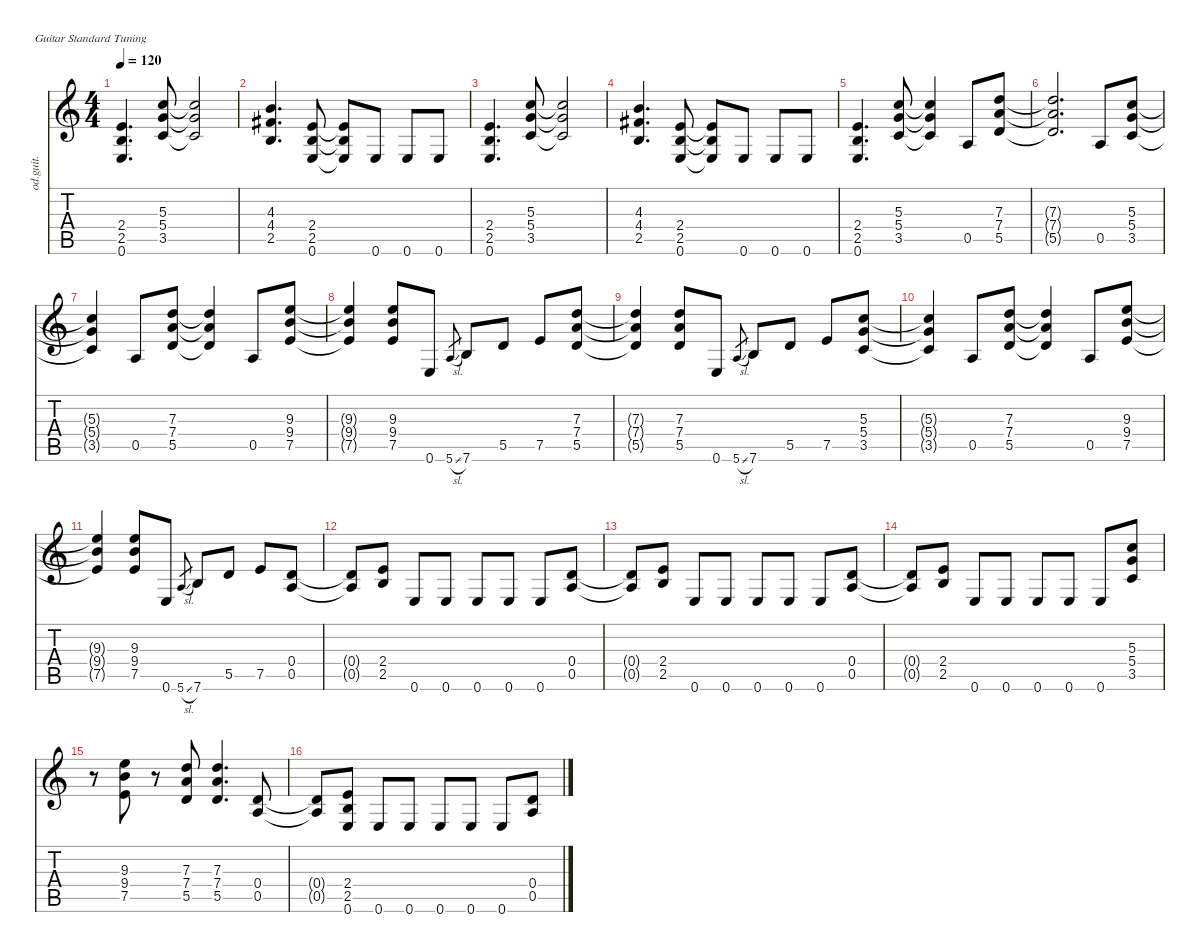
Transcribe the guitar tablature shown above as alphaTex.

\defaultSystemsLayout 4
\hideDynamics
\bracketExtendMode nobrackets
\otherSystemsTrackNameOrientation horizontal
\track ("Guitar 1" "od.guit.") {instrument overdrivenguitar}
\staff {score tabs}
\tuning (E4 B3 G3 D3 A2 E2)
\ts (4 4)
\tempo 120
\clef g2
\ks c
(2.4 2.5 0.6).4{d dy f beam Up} (5.3 5.4 3.5).8{beam Up} (5.3{t} 5.4{t} 3.5{t}).2{beam Up} |
(4.3 4.4{acc #} 2.5).4{d beam Up} (2.4 2.5 0.6).8{beam Up} (2.4{t} 2.5{t} 0.6{t}).8{beam Up} 0.6.8{beam Up} 0.6.8{beam Up} 0.6.8{beam Up} |
(2.4 2.5 0.6).4{d beam Up} (5.3 5.4 3.5).8{beam Up} (5.3{t} 5.4{t} 3.5{t}).2{beam Up} |
(4.3 4.4{acc #} 2.5).4{d beam Up} (2.4 2.5 0.6).8{beam Up} (2.4{t} 2.5{t} 0.6{t}).8{beam Up} 0.6.8{beam Up} 0.6.8{beam Up} 0.6.8{beam Up} |
(2.4 2.5 0.6).4{d beam Up} (5.3 5.4 3.5).8{beam Up} (5.3{t} 5.4{t} 3.5{t}).4{beam Up} 0.5.8{beam Up} (7.3 7.4 5.5).8{beam Up} |
(7.3{t} 7.4{t} 5.5{t}).2{d beam Up} 0.5.8{beam Up} (5.3 5.4 3.5).8{beam Up} |
(5.3{t} 5.4{t} 3.5{t}).4{beam Up} 0.5.8{beam Up} (7.3 7.4 5.5).8{beam Up} (7.3{t} 7.4{t} 5.5{t}).4{beam Up} 0.5.8{beam Up} (9.3 9.4 7.5).8{beam Up} |
(9.3{t} 9.4{t} 7.5{t}).4{beam Up} (9.3 9.4 7.5).8{beam Up} 0.6.8{beam Up} 5.6{sl}.8{gr dy mf beam Up} 7.6.8{dy f beam Up} 5.5.8{beam Up} 7.5.8{beam Up} (7.3 7.4 5.5).8{beam Up} |
(7.3{t} 7.4{t} 5.5{t}).4{beam Up} (7.3 7.4 5.5).8{beam Up} 0.6.8{beam Up} 5.6{sl}.8{gr dy mf beam Up} 7.6.8{dy f beam Up} 5.5.8{beam Up} 7.5.8{beam Up} (5.3 5.4 3.5).8{beam Up} |
(5.3{t} 5.4{t} 3.5{t}).4{beam Up} 0.5.8{beam Up} (7.3 7.4 5.5).8{beam Up} (7.3{t} 7.4{t} 5.5{t}).4{beam Up} 0.5.8{beam Up} (9.3 9.4 7.5).8{beam Up} |
(9.3{t} 9.4{t} 7.5{t}).4{beam Up} (9.3 9.4 7.5).8{beam Up} 0.6.8{beam Up} 5.6{sl}.8{gr dy mf beam Up} 7.6.8{dy f beam Up} 5.5.8{beam Up} 7.5.8{beam Up} (0.4 0.5).8{beam Up} |
(0.4{t} 0.5{t}).8{beam Up} (2.4 2.5).8{beam Up} 0.6.8{beam Up} 0.6.8{beam Up} 0.6.8{beam Up} 0.6.8{beam Up} 0.6.8{beam Up} (0.4 0.5).8{beam Up} |
(0.4{t} 0.5{t}).8{beam Up} (2.4 2.5).8{beam Up} 0.6.8{beam Up} 0.6.8{beam Up} 0.6.8{beam Up} 0.6.8{beam Up} 0.6.8{beam Up} (0.4 0.5).8{beam Up} |
(0.4{t} 0.5{t}).8{beam Up} (2.4 2.5).8{beam Up} 0.6.8{beam Up} 0.6.8{beam Up} 0.6.8{beam Up} 0.6.8{beam Up} 0.6.8{beam Up} (5.3 5.4 3.5).8{beam Up} |
r.8{beam Down} (9.3 9.4 7.5).8{beam Up} r.8{beam Up} (7.3 7.4 5.5).8{beam Up} (7.3 7.4 5.5).4{d beam Up} (0.4 0.5).8{beam Up} |
(0.4{t} 0.5{t}).8{beam Up} (2.4 2.5 0.6).8{beam Up} 0.6.8{beam Up} 0.6.8{beam Up} 0.6.8{beam Up} 0.6.8{beam Up} 0.6.8{beam Up} (0.4 0.5).8{beam Up}
